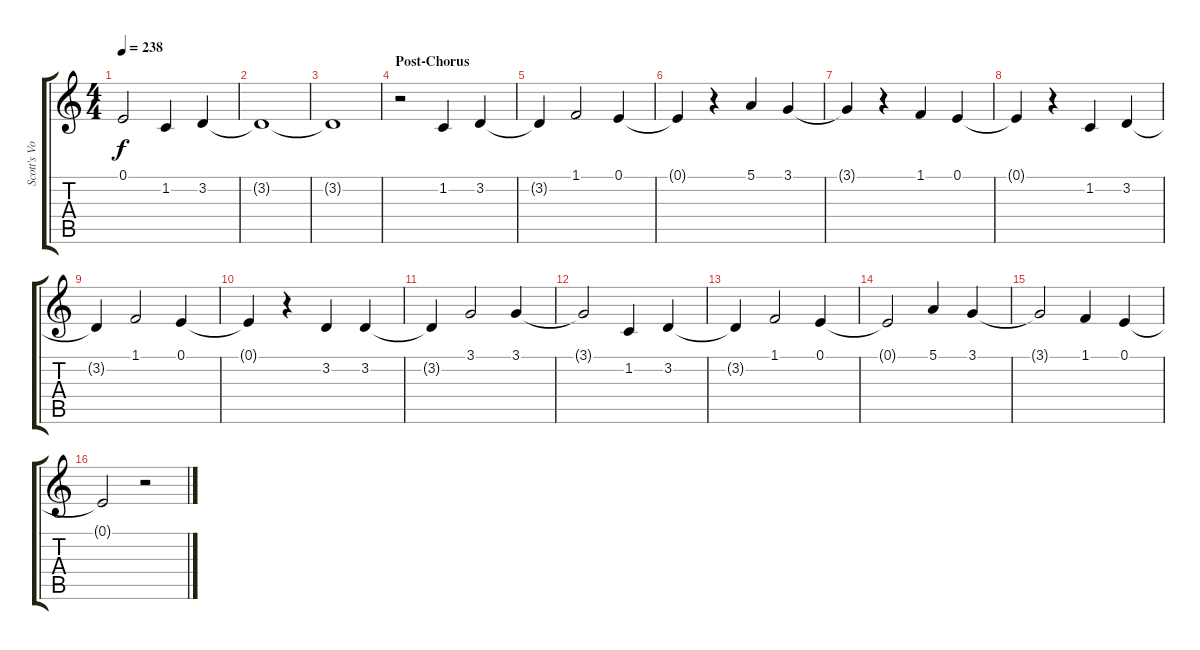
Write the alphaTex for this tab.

\track ("Scott's Vocals" "Scott's Vo") {instrument lead2sawtooth}
\staff {score tabs}
\tuning (E4 B3 G3 D3 A2 E2) {hide}
\ts (4 4)
\tempo 238
\clef g2
\ks c
0.1.2{dy f} 1.2.4 3.2.4 |
3.2{t}.1 |
3.2{t}.1 |
\section ("" "Post-Chorus")
r.2 1.2.4 3.2.4 |
3.2{t}.4 1.1.2 0.1.4 |
0.1{t}.4 r.4 5.1.4 3.1.4 |
3.1{t}.4 r.4 1.1.4 0.1.4 |
0.1{t}.4 r.4 1.2.4 3.2.4 |
3.2{t}.4 1.1.2 0.1.4 |
0.1{t}.4 r.4 3.2.4 3.2.4 |
3.2{t}.4 3.1.2 3.1.4 |
3.1{t}.2 1.2.4 3.2.4 |
3.2{t}.4 1.1.2 0.1.4 |
0.1{t}.2 5.1.4 3.1.4 |
3.1{t}.2 1.1.4 0.1.4 |
0.1{t}.2 r.2
